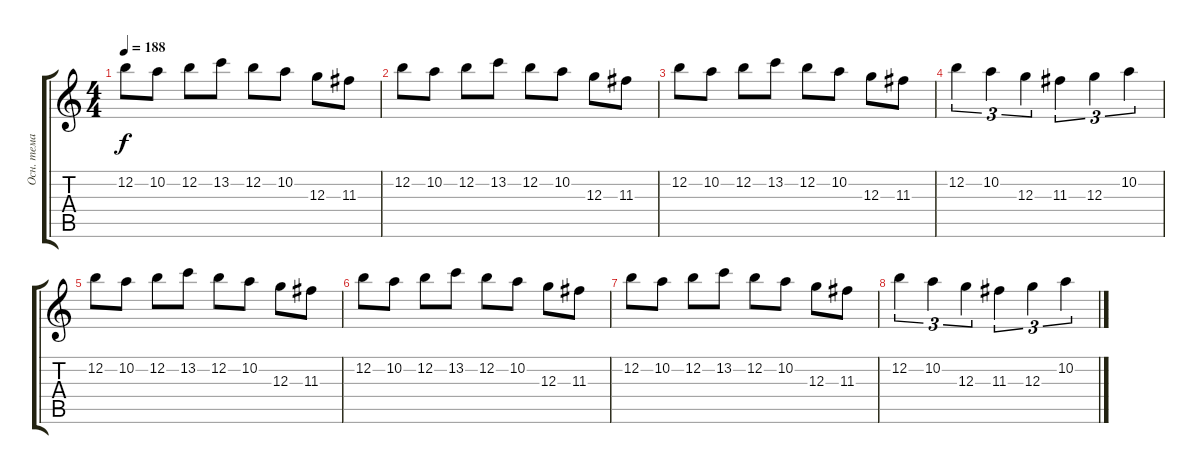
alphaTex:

\track ("Осн. тема L" "Осн. тема ") {instrument overdrivenguitar}
\staff {score tabs}
\tuning (E4 B3 G3 D3 A2 E2) {hide}
\ts (4 4)
\tempo 188
\clef g2
\ks c
12.2.8{dy f} 10.2.8 12.2.8 13.2.8 12.2.8 10.2.8 12.3.8 11.3.8 |
12.2.8 10.2.8 12.2.8 13.2.8 12.2.8 10.2.8 12.3.8 11.3.8 |
12.2.8 10.2.8 12.2.8 13.2.8 12.2.8 10.2.8 12.3.8 11.3.8 |
12.2.4{tu (3 2)} 10.2.4{tu (3 2)} 12.3.4{tu (3 2)} 11.3.4{tu (3 2)} 12.3.4{tu (3 2)} 10.2.4{tu (3 2)} |
12.2.8 10.2.8 12.2.8 13.2.8 12.2.8 10.2.8 12.3.8 11.3.8 |
12.2.8 10.2.8 12.2.8 13.2.8 12.2.8 10.2.8 12.3.8 11.3.8 |
12.2.8 10.2.8 12.2.8 13.2.8 12.2.8 10.2.8 12.3.8 11.3.8 |
12.2.4{tu (3 2)} 10.2.4{tu (3 2)} 12.3.4{tu (3 2)} 11.3.4{tu (3 2)} 12.3.4{tu (3 2)} 10.2.4{tu (3 2)}
